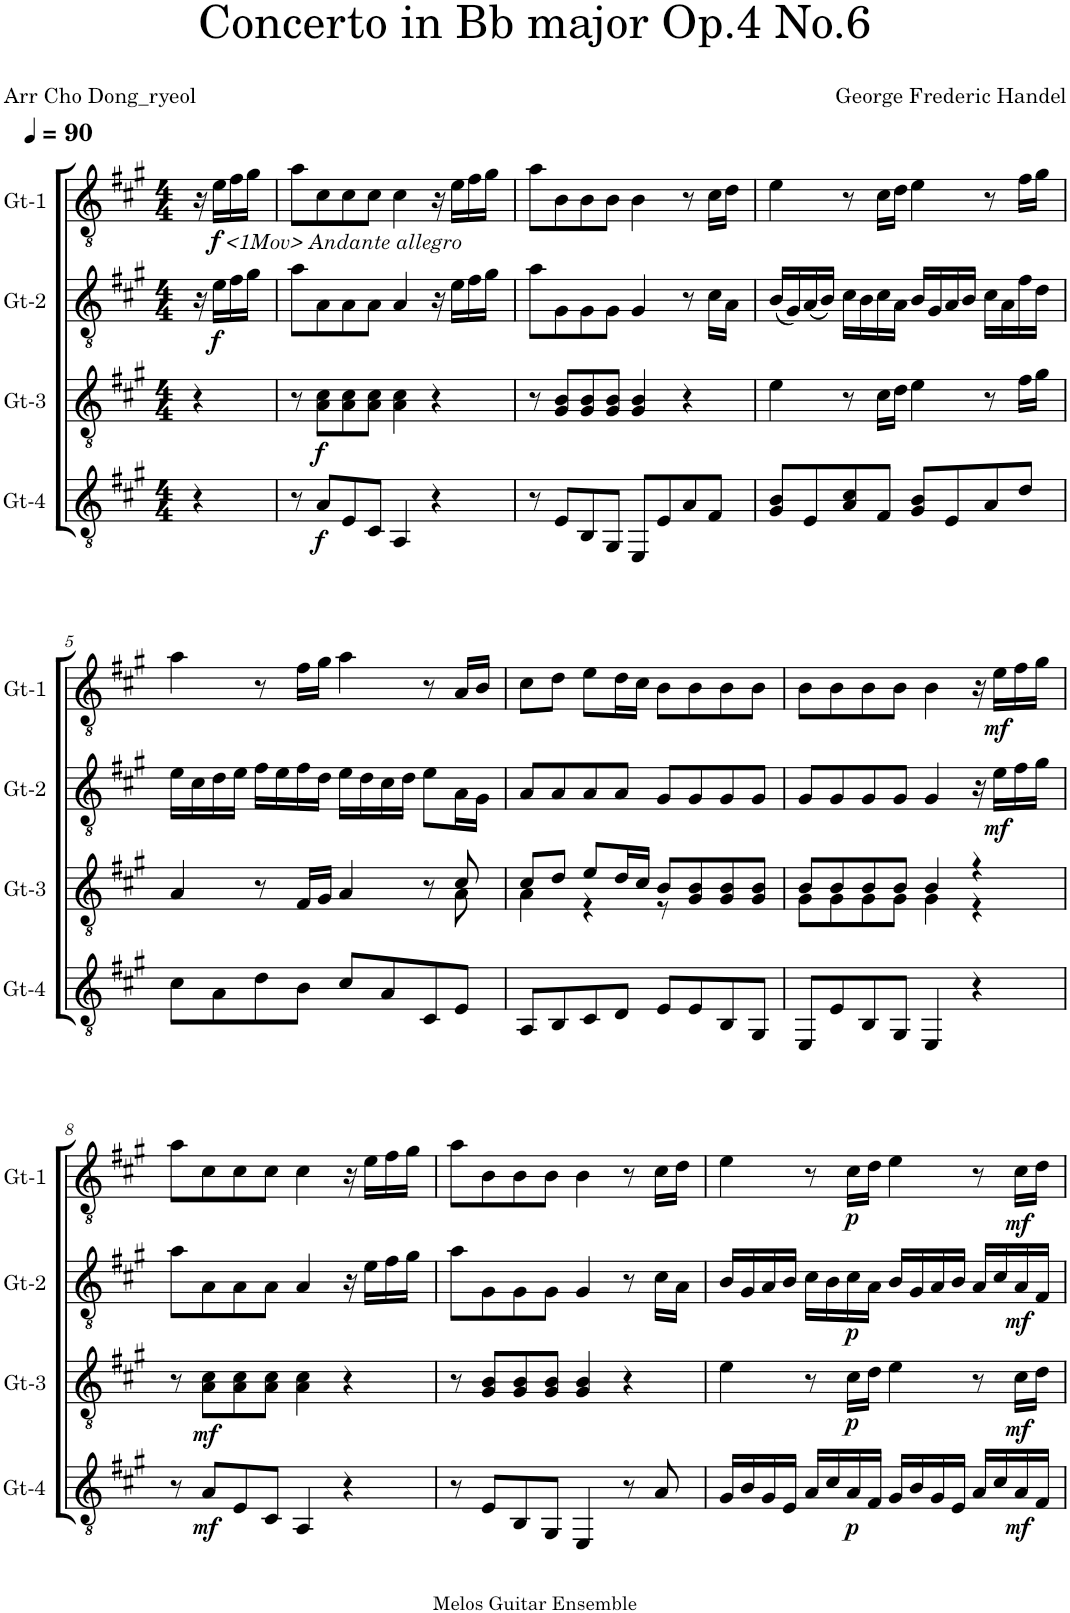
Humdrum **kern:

**kern	**dynam	**kern	**dynam	**kern	**dynam	**kern	**dynam
*part4	*part4	*part3	*part3	*part2	*part2	*part1	*part1
*staff4	*staff4	*staff3	*staff3	*staff2	*staff2	*staff1	*staff1
*I"Gt-4	*	*I"Gt-3	*	*I"Gt-2	*	*I"Gt-1	*
*I'Gt-4	*	*I'Gt-3	*	*I'Gt-2	*	*I'Gt-1	*
*clefGv2	*	*clefGv2	*	*clefGv2	*	*clefGv2	*
*k[f#c#g#]	*	*k[f#c#g#]	*	*k[f#c#g#]	*	*k[f#c#g#]	*
*M4/4	*	*M4/4	*	*M4/4	*	*M4/4	*
*MM90	*	*MM90	*	*MM90	*	*MM90	*
=1	=1	=1	=1	=1	=1	=1	=1
4r	.	4r	.	16r	.	16r	.
!	!	!	!	!	!	!LO:TX:b:i:t=<1Mov> Andante allegro	!
!	!	!	!	!	!LO:DY:b	!	!LO:DY:b
.	.	.	.	16e\LL	f	16e\LL	f
.	.	.	.	16f#\	.	16f#\	.
.	.	.	.	16g#\JJ	.	16g#\JJ	.
=2	=2	=2	=2	=2	=2	=2	=2
8r	.	8r	.	8a\L	.	8a\L	.
!	!LO:DY:b	!	!LO:DY:b	!	!	!	!
8A/L	f	8A\ 8c#\L	f	8A\	.	8c#\	.
8E/	.	8A\ 8c#\	.	8A\	.	8c#\	.
8C#/J	.	8A\ 8c#\J	.	8A\J	.	8c#\J	.
4AA/	.	4A\ 4c#\	.	4A/	.	4c#\	.
4r	.	4r	.	16r	.	16r	.
.	.	.	.	16e\LL	.	16e\LL	.
.	.	.	.	16f#\	.	16f#\	.
.	.	.	.	16g#\JJ	.	16g#\JJ	.
=3	=3	=3	=3	=3	=3	=3	=3
8r	.	8r	.	8a\L	.	8a\L	.
8E/L	.	8G#/ 8B/L	.	8G#\	.	8B\	.
8BB/	.	8G#/ 8B/	.	8G#\	.	8B\	.
8GG#/J	.	8G#/ 8B/J	.	8G#\J	.	8B\J	.
8EE/L	.	4G#/ 4B/	.	4G#/	.	4B\	.
8E/	.	.	.	.	.	.	.
8A/	.	4r	.	8r	.	8r	.
8F#/J	.	.	.	16c#\LL	.	16c#\LL	.
.	.	.	.	16A\JJ	.	16d\JJ	.
=4	=4	=4	=4	=4	=4	=4	=4
8G#/ 8B/L	.	4e\	.	(16B/LL	.	4e\	.
.	.	.	.	16G#/)	.	.	.
8E/	.	.	.	(16A/	.	.	.
.	.	.	.	16B/JJ)	.	.	.
8A/ 8c#/	.	8r	.	16c#\LL	.	8r	.
.	.	.	.	16B\	.	.	.
8F#/J	.	16c#\LL	.	16c#\	.	16c#\LL	.
.	.	16d\JJ	.	16A\JJ	.	16d\JJ	.
8G#/ 8B/L	.	4e\	.	16B/LL	.	4e\	.
.	.	.	.	16G#/	.	.	.
8E/	.	.	.	16A/	.	.	.
.	.	.	.	16B/JJ	.	.	.
8A/	.	8r	.	16c#\LL	.	8r	.
.	.	.	.	16A\	.	.	.
8d/J	.	16f#\LL	.	16f#\	.	16f#\LL	.
.	.	16g#\JJ	.	16d\JJ	.	16g#\JJ	.
!!LO:LB:g=z
=5	=5	=5	=5	=5	=5	=5	=5
*	*	*^	*	*	*	*	*
8c#\L	.	4A/	2..ryy	.	16e\LL	.	4a\	.
.	.	.	.	.	16c#\	.	.	.
8A\	.	.	.	.	16d\	.	.	.
.	.	.	.	.	16e\JJ	.	.	.
8d\	.	8r	.	.	16f#\LL	.	8r	.
.	.	.	.	.	16e\	.	.	.
8B\J	.	16F#/LL	.	.	16f#\	.	16f#\LL	.
.	.	16G#/JJ	.	.	16d\JJ	.	16g#\JJ	.
8c#/L	.	4A/	.	.	16e\LL	.	4a\	.
.	.	.	.	.	16d\	.	.	.
8A/	.	.	.	.	16c#\	.	.	.
.	.	.	.	.	16d\JJ	.	.	.
8C#/	.	8r	.	.	8e\L	.	8r	.
8E/J	.	8c#/	8A\	.	16A\L	.	16A/LL	.
.	.	.	.	.	16G#\JJ	.	16B/JJ	.
=6	=6	=6	=6	=6	=6	=6	=6	=6
8AA/L	.	8c#/L	4A\	.	8A/L	.	8c#\L	.
8BB/	.	8d/J	.	.	8A/	.	8d\J	.
8C#/	.	8e/L	4r	.	8A/	.	8e\L	.
8D/J	.	16d/L	.	.	8A/J	.	16d\L	.
.	.	16c#/JJ	.	.	.	.	16c#\JJ	.
8E/L	.	8B/L	8r	.	8G#/L	.	8B\L	.
8E/	.	8G#/ 8B/	4.ryy	.	8G#/	.	8B\	.
8BB/	.	8G#/ 8B/	.	.	8G#/	.	8B\	.
8GG#/J	.	8G#/ 8B/J	.	.	8G#/J	.	8B\J	.
=7	=7	=7	=7	=7	=7	=7	=7	=7
8EE/L	.	8B/L	8G#\L	.	8G#/L	.	8B\L	.
8E/	.	8B/	8G#\	.	8G#/	.	8B\	.
8BB/	.	8B/	8G#\	.	8G#/	.	8B\	.
8GG#/J	.	8B/J	8G#\J	.	8G#/J	.	8B\J	.
4EE/	.	4B/	4G#\	.	4G#/	.	4B\	.
4r	.	4r	4r	.	16r	.	16r	.
!	!	!	!	!	!	!LO:DY:b	!	!LO:DY:b
.	.	.	.	.	16e\LL	mf	16e\LL	mf
.	.	.	.	.	16f#\	.	16f#\	.
.	.	.	.	.	16g#\JJ	.	16g#\JJ	.
*	*	*v	*v	*	*	*	*	*
!!LO:LB:g=z
=8	=8	=8	=8	=8	=8	=8	=8
8r	.	8r	.	8a\L	.	8a\L	.
!	!LO:DY:b	!	!LO:DY:b	!	!	!	!
8A/L	mf	8A\ 8c#\L	mf	8A\	.	8c#\	.
8E/	.	8A\ 8c#\	.	8A\	.	8c#\	.
8C#/J	.	8A\ 8c#\J	.	8A\J	.	8c#\J	.
4AA/	.	4A\ 4c#\	.	4A/	.	4c#\	.
4r	.	4r	.	16r	.	16r	.
.	.	.	.	16e\LL	.	16e\LL	.
.	.	.	.	16f#\	.	16f#\	.
.	.	.	.	16g#\JJ	.	16g#\JJ	.
=9	=9	=9	=9	=9	=9	=9	=9
8r	.	8r	.	8a\L	.	8a\L	.
8E/L	.	8G#/ 8B/L	.	8G#\	.	8B\	.
8BB/	.	8G#/ 8B/	.	8G#\	.	8B\	.
8GG#/J	.	8G#/ 8B/J	.	8G#\J	.	8B\J	.
4EE/	.	4G#/ 4B/	.	4G#/	.	4B\	.
8r	.	4r	.	8r	.	8r	.
8A/	.	.	.	16c#\LL	.	16c#\LL	.
.	.	.	.	16A\JJ	.	16d\JJ	.
=10	=10	=10	=10	=10	=10	=10	=10
16G#/LL	.	4e\	.	16B/LL	.	4e\	.
16B/	.	.	.	16G#/	.	.	.
16G#/	.	.	.	16A/	.	.	.
16E/JJ	.	.	.	16B/JJ	.	.	.
16A/LL	.	8r	.	16c#\LL	.	8r	.
16c#/	.	.	.	16B\	.	.	.
!	!LO:DY:b	!	!LO:DY:b	!	!LO:DY:b	!	!LO:DY:b
16A/	p	16c#\LL	p	16c#\	p	16c#\LL	p
16F#/JJ	.	16d\JJ	.	16A\JJ	.	16d\JJ	.
16G#/LL	.	4e\	.	16B/LL	.	4e\	.
16B/	.	.	.	16G#/	.	.	.
16G#/	.	.	.	16A/	.	.	.
16E/JJ	.	.	.	16B/JJ	.	.	.
16A/LL	.	8r	.	16A/LL	.	8r	.
16c#/	.	.	.	16c#/	.	.	.
!	!LO:DY:b	!	!LO:DY:b	!	!LO:DY:b	!	!LO:DY:b
16A/	mf	16c#\LL	mf	16A/	mf	16c#\LL	mf
16F#/JJ	.	16d\JJ	.	16F#/JJ	.	16d\JJ	.
=	=	=	=	=	=	=	=
*-	*-	*-	*-	*-	*-	*-	*-
